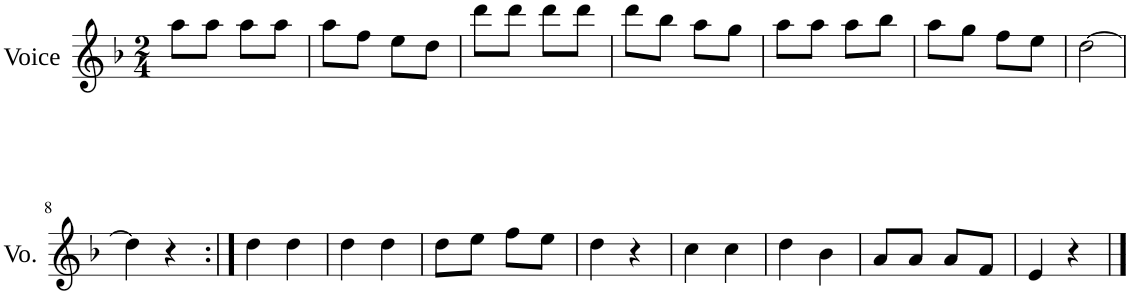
**kern
*part1
*staff1
*I"Voice
*I'Vo.
*clefG2
*k[b-]
*M2/4
=1
8aa\L
8aa\J
8aa\L
8aa\J
=2
8aa\L
8ff\J
8ee\L
8dd\J
=3
8ddd\L
8ddd\J
8ddd\L
8ddd\J
=4
8ddd\L
8bb-\J
8aa\L
8gg\J
=5
8aa\L
8aa\J
8aa\L
8bb-\J
=6
8aa\L
8gg\J
8ff\L
8ee\J
=7
[2dd\
!!LO:LB:g=z
=8
4dd\]
4r
=9:|!
4dd\
4dd\
=10
4dd\
4dd\
=11
8dd\L
8ee\J
8ff\L
8ee\J
=12
4dd\
4r
=13
4cc\
4cc\
=14
4dd\
4b-\
=15
8a/L
8a/J
8a/L
8f/J
=16
4e/
4r
==
*-
